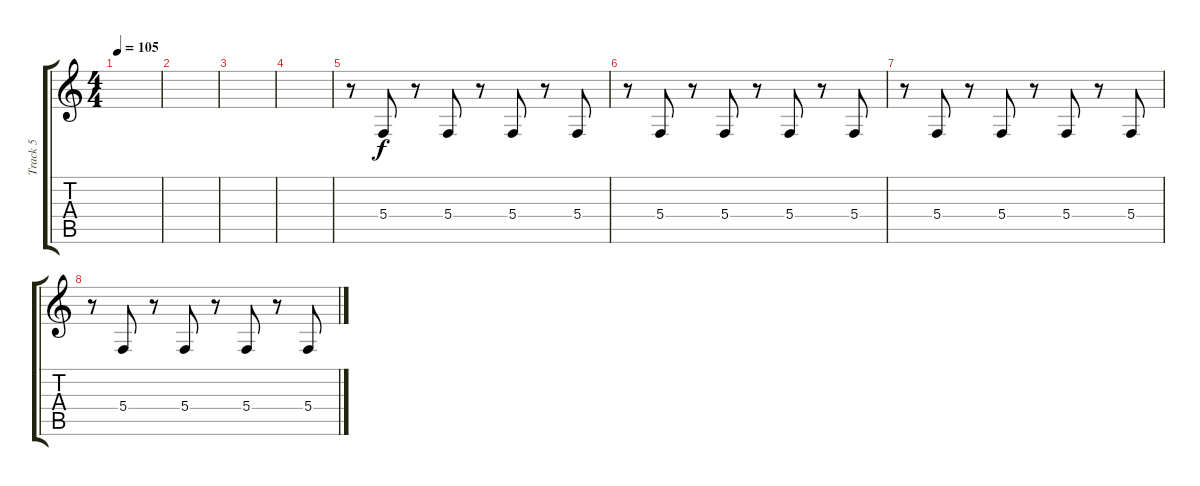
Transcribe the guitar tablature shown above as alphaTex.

\track ("Track 5" "Track 5") {instrument applause}
\staff {score tabs}
\tuning (D4 A3 F3 C3 G2 C2) {hide}
\ts (4 4)
\tempo 105
\clef g2
\ks c
|
|
|
|
r.8 5.4.8 r.8 5.4.8 r.8 5.4.8 r.8 5.4.8 |
r.8 5.4.8 r.8 5.4.8 r.8 5.4.8 r.8 5.4.8 |
r.8 5.4.8 r.8 5.4.8 r.8 5.4.8 r.8 5.4.8 |
r.8 5.4.8 r.8 5.4.8 r.8 5.4.8 r.8 5.4.8
